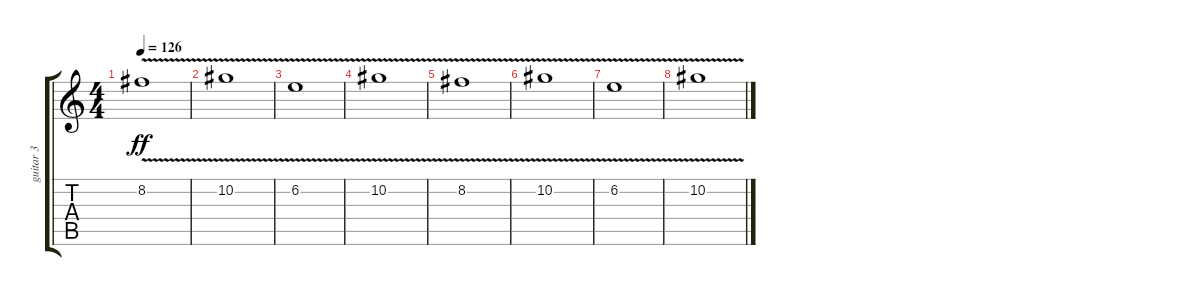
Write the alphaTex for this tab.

\track ("guitar 3" "guitar 3") {instrument overdrivenguitar}
\staff {score tabs}
\tuning (Eb4 Bb3 Gb3 Db3 Ab2 Eb2) {hide}
\ts (4 4)
\tempo 126
\clef g2
\ks c
8.2{v}.1{dy ff} |
10.2{v}.1 |
6.2{v}.1 |
10.2{v}.1 |
8.2{v}.1 |
10.2{v}.1 |
6.2{v}.1 |
10.2{v}.1
